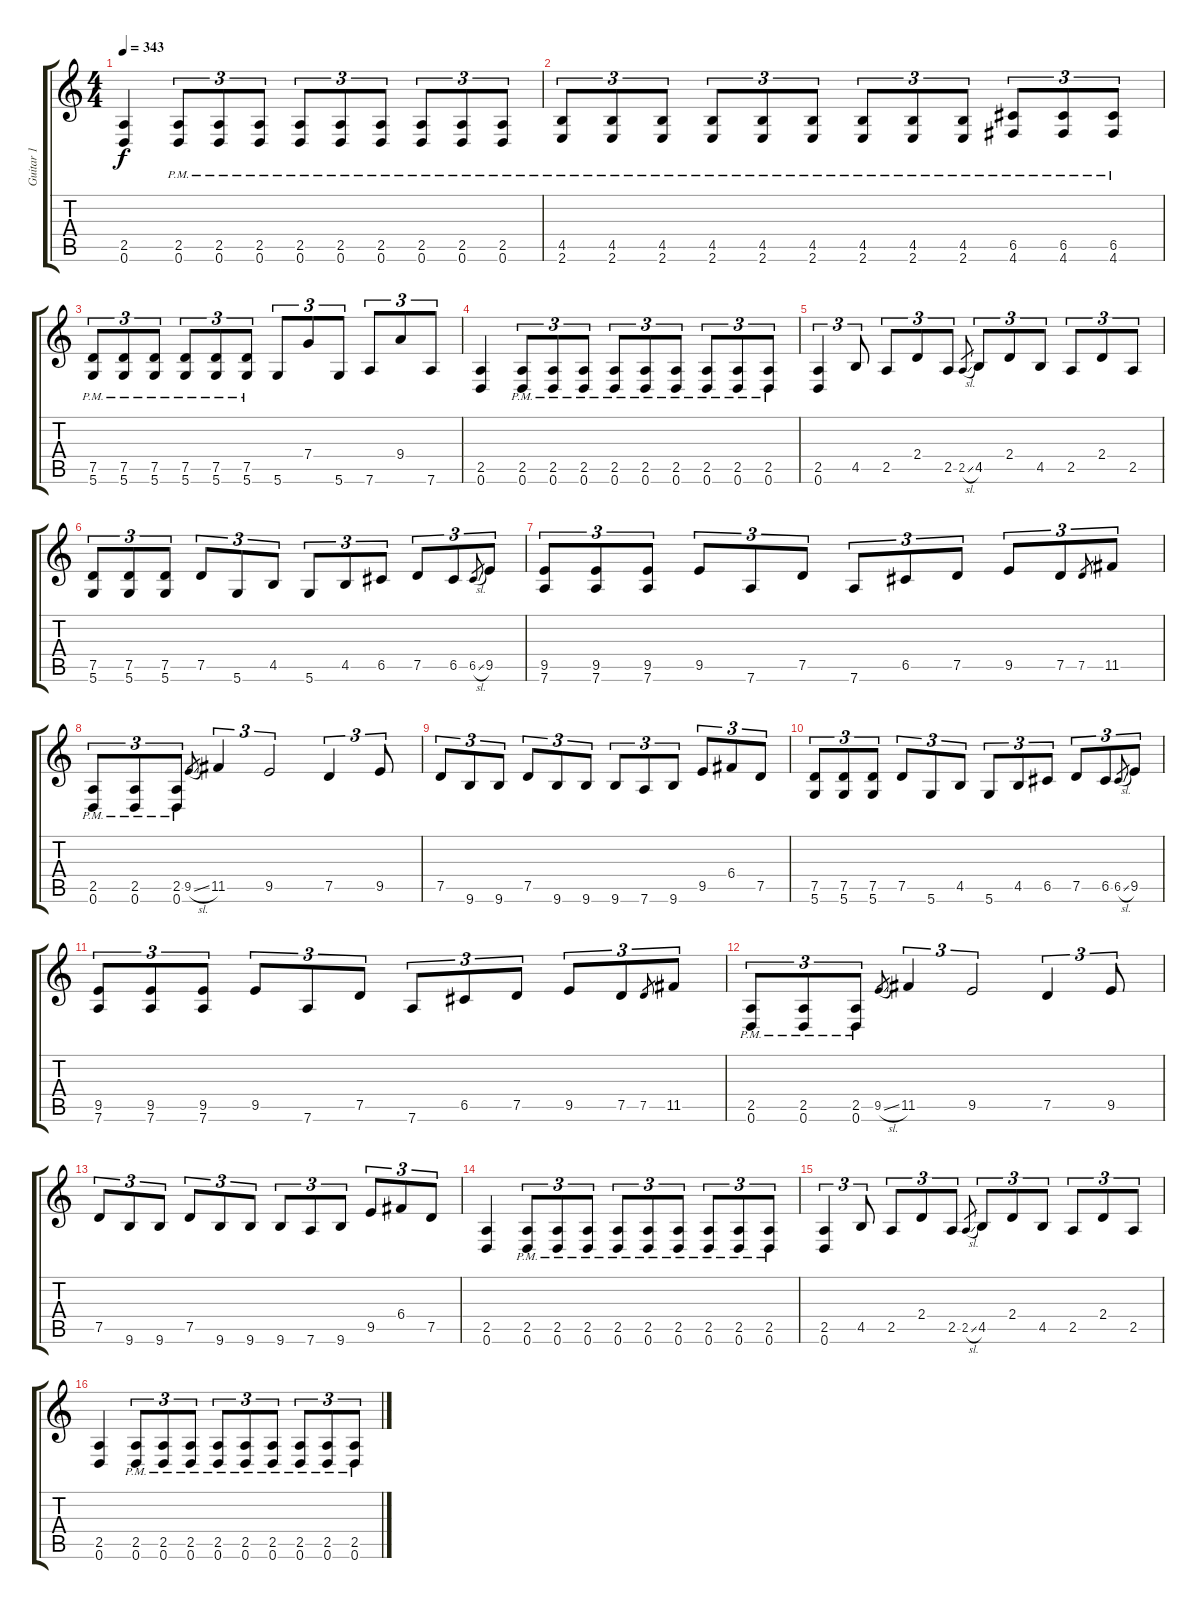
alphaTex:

\track ("Guitar 1" "Guitar 1") {instrument overdrivenguitar}
\staff {score tabs}
\tuning (D4 A3 F3 C3 G2 D2) {hide}
\ts (4 4)
\tempo 343
\clef g2
\ks c
(2.5 0.6).4{dy f} (2.5{pm} 0.6{pm}).8{tu (3 2)} (2.5{pm} 0.6{pm}).8{tu (3 2)} (2.5{pm} 0.6{pm}).8{tu (3 2)} (2.5{pm} 0.6{pm}).8{tu (3 2)} (2.5{pm} 0.6{pm}).8{tu (3 2)} (2.5{pm} 0.6{pm}).8{tu (3 2)} (2.5{pm} 0.6{pm}).8{tu (3 2)} (2.5{pm} 0.6{pm}).8{tu (3 2)} (2.5{pm} 0.6{pm}).8{tu (3 2)} |
(4.5{pm} 2.6{pm}).8{tu (3 2)} (4.5{pm} 2.6{pm}).8{tu (3 2)} (4.5{pm} 2.6{pm}).8{tu (3 2)} (4.5{pm} 2.6{pm}).8{tu (3 2)} (4.5{pm} 2.6{pm}).8{tu (3 2)} (4.5{pm} 2.6{pm}).8{tu (3 2)} (4.5{pm} 2.6{pm}).8{tu (3 2)} (4.5{pm} 2.6{pm}).8{tu (3 2)} (4.5{pm} 2.6{pm}).8{tu (3 2)} (6.5{pm} 4.6{pm}).8{tu (3 2)} (6.5{pm} 4.6{pm}).8{tu (3 2)} (6.5{pm} 4.6{pm}).8{tu (3 2)} |
(7.5{pm} 5.6{pm}).8{tu (3 2)} (7.5{pm} 5.6{pm}).8{tu (3 2)} (7.5{pm} 5.6{pm}).8{tu (3 2)} (7.5{pm} 5.6{pm}).8{tu (3 2)} (7.5{pm} 5.6{pm}).8{tu (3 2)} (7.5{pm} 5.6{pm}).8{tu (3 2)} 5.6.8{tu (3 2)} 7.4.8{tu (3 2)} 5.6.8{tu (3 2)} 7.6.8{tu (3 2)} 9.4.8{tu (3 2)} 7.6.8{tu (3 2)} |
(2.5 0.6).4 (2.5{pm} 0.6{pm}).8{tu (3 2)} (2.5{pm} 0.6{pm}).8{tu (3 2)} (2.5{pm} 0.6{pm}).8{tu (3 2)} (2.5{pm} 0.6{pm}).8{tu (3 2)} (2.5{pm} 0.6{pm}).8{tu (3 2)} (2.5{pm} 0.6{pm}).8{tu (3 2)} (2.5{pm} 0.6{pm}).8{tu (3 2)} (2.5{pm} 0.6{pm}).8{tu (3 2)} (2.5{pm} 0.6{pm}).8{tu (3 2)} |
(2.5 0.6).4{tu (3 2)} 4.5.8{tu (3 2)} 2.5.8{tu (3 2)} 2.4.8{tu (3 2)} 2.5.8{tu (3 2)} 2.5{sl}.8{gr} 4.5.8{tu (3 2)} 2.4.8{tu (3 2)} 4.5.8{tu (3 2)} 2.5.8{tu (3 2)} 2.4.8{tu (3 2)} 2.5.8{tu (3 2)} |
(7.5 5.6).8{tu (3 2)} (7.5 5.6).8{tu (3 2)} (7.5 5.6).8{tu (3 2)} 7.5.8{tu (3 2)} 5.6.8{tu (3 2)} 4.5.8{tu (3 2)} 5.6.8{tu (3 2)} 4.5.8{tu (3 2)} 6.5.8{tu (3 2)} 7.5.8{tu (3 2)} 6.5.8{tu (3 2)} 6.5{sl}.8{gr} 9.5.8{tu (3 2)} |
(9.5 7.6).8{tu (3 2)} (9.5 7.6).8{tu (3 2)} (9.5 7.6).8{tu (3 2)} 9.5.8{tu (3 2)} 7.6.8{tu (3 2)} 7.5.8{tu (3 2)} 7.6.8{tu (3 2)} 6.5.8{tu (3 2)} 7.5.8{tu (3 2)} 9.5.8{tu (3 2)} 7.5.8{tu (3 2)} 7.5.8{gr} 11.5.8{tu (3 2)} |
(2.5{pm} 0.6{pm}).8{tu (3 2)} (2.5{pm} 0.6{pm}).8{tu (3 2)} (2.5{pm} 0.6{pm}).8{tu (3 2)} 9.5{sl}.8{gr} 11.5.4{tu (3 2)} 9.5.2{tu (3 2)} 7.5.4{tu (3 2)} 9.5.8{tu (3 2)} |
7.5.8{tu (3 2)} 9.6.8{tu (3 2)} 9.6.8{tu (3 2)} 7.5.8{tu (3 2)} 9.6.8{tu (3 2)} 9.6.8{tu (3 2)} 9.6.8{tu (3 2)} 7.6.8{tu (3 2)} 9.6.8{tu (3 2)} 9.5.8{tu (3 2)} 6.4.8{tu (3 2)} 7.5.8{tu (3 2)} |
(7.5 5.6).8{tu (3 2)} (7.5 5.6).8{tu (3 2)} (7.5 5.6).8{tu (3 2)} 7.5.8{tu (3 2)} 5.6.8{tu (3 2)} 4.5.8{tu (3 2)} 5.6.8{tu (3 2)} 4.5.8{tu (3 2)} 6.5.8{tu (3 2)} 7.5.8{tu (3 2)} 6.5.8{tu (3 2)} 6.5{sl}.8{gr} 9.5.8{tu (3 2)} |
(9.5 7.6).8{tu (3 2)} (9.5 7.6).8{tu (3 2)} (9.5 7.6).8{tu (3 2)} 9.5.8{tu (3 2)} 7.6.8{tu (3 2)} 7.5.8{tu (3 2)} 7.6.8{tu (3 2)} 6.5.8{tu (3 2)} 7.5.8{tu (3 2)} 9.5.8{tu (3 2)} 7.5.8{tu (3 2)} 7.5.8{gr} 11.5.8{tu (3 2)} |
(2.5{pm} 0.6{pm}).8{tu (3 2)} (2.5{pm} 0.6{pm}).8{tu (3 2)} (2.5{pm} 0.6{pm}).8{tu (3 2)} 9.5{sl}.8{gr} 11.5.4{tu (3 2)} 9.5.2{tu (3 2)} 7.5.4{tu (3 2)} 9.5.8{tu (3 2)} |
7.5.8{tu (3 2)} 9.6.8{tu (3 2)} 9.6.8{tu (3 2)} 7.5.8{tu (3 2)} 9.6.8{tu (3 2)} 9.6.8{tu (3 2)} 9.6.8{tu (3 2)} 7.6.8{tu (3 2)} 9.6.8{tu (3 2)} 9.5.8{tu (3 2)} 6.4.8{tu (3 2)} 7.5.8{tu (3 2)} |
(2.5 0.6).4 (2.5{pm} 0.6{pm}).8{tu (3 2)} (2.5{pm} 0.6{pm}).8{tu (3 2)} (2.5{pm} 0.6{pm}).8{tu (3 2)} (2.5{pm} 0.6{pm}).8{tu (3 2)} (2.5{pm} 0.6{pm}).8{tu (3 2)} (2.5{pm} 0.6{pm}).8{tu (3 2)} (2.5{pm} 0.6{pm}).8{tu (3 2)} (2.5{pm} 0.6{pm}).8{tu (3 2)} (2.5{pm} 0.6{pm}).8{tu (3 2)} |
(2.5 0.6).4{tu (3 2)} 4.5.8{tu (3 2)} 2.5.8{tu (3 2)} 2.4.8{tu (3 2)} 2.5.8{tu (3 2)} 2.5{sl}.8{gr} 4.5.8{tu (3 2)} 2.4.8{tu (3 2)} 4.5.8{tu (3 2)} 2.5.8{tu (3 2)} 2.4.8{tu (3 2)} 2.5.8{tu (3 2)} |
(2.5 0.6).4 (2.5{pm} 0.6{pm}).8{tu (3 2)} (2.5{pm} 0.6{pm}).8{tu (3 2)} (2.5{pm} 0.6{pm}).8{tu (3 2)} (2.5{pm} 0.6{pm}).8{tu (3 2)} (2.5{pm} 0.6{pm}).8{tu (3 2)} (2.5{pm} 0.6{pm}).8{tu (3 2)} (2.5{pm} 0.6{pm}).8{tu (3 2)} (2.5{pm} 0.6{pm}).8{tu (3 2)} (2.5{pm} 0.6{pm}).8{tu (3 2)}
